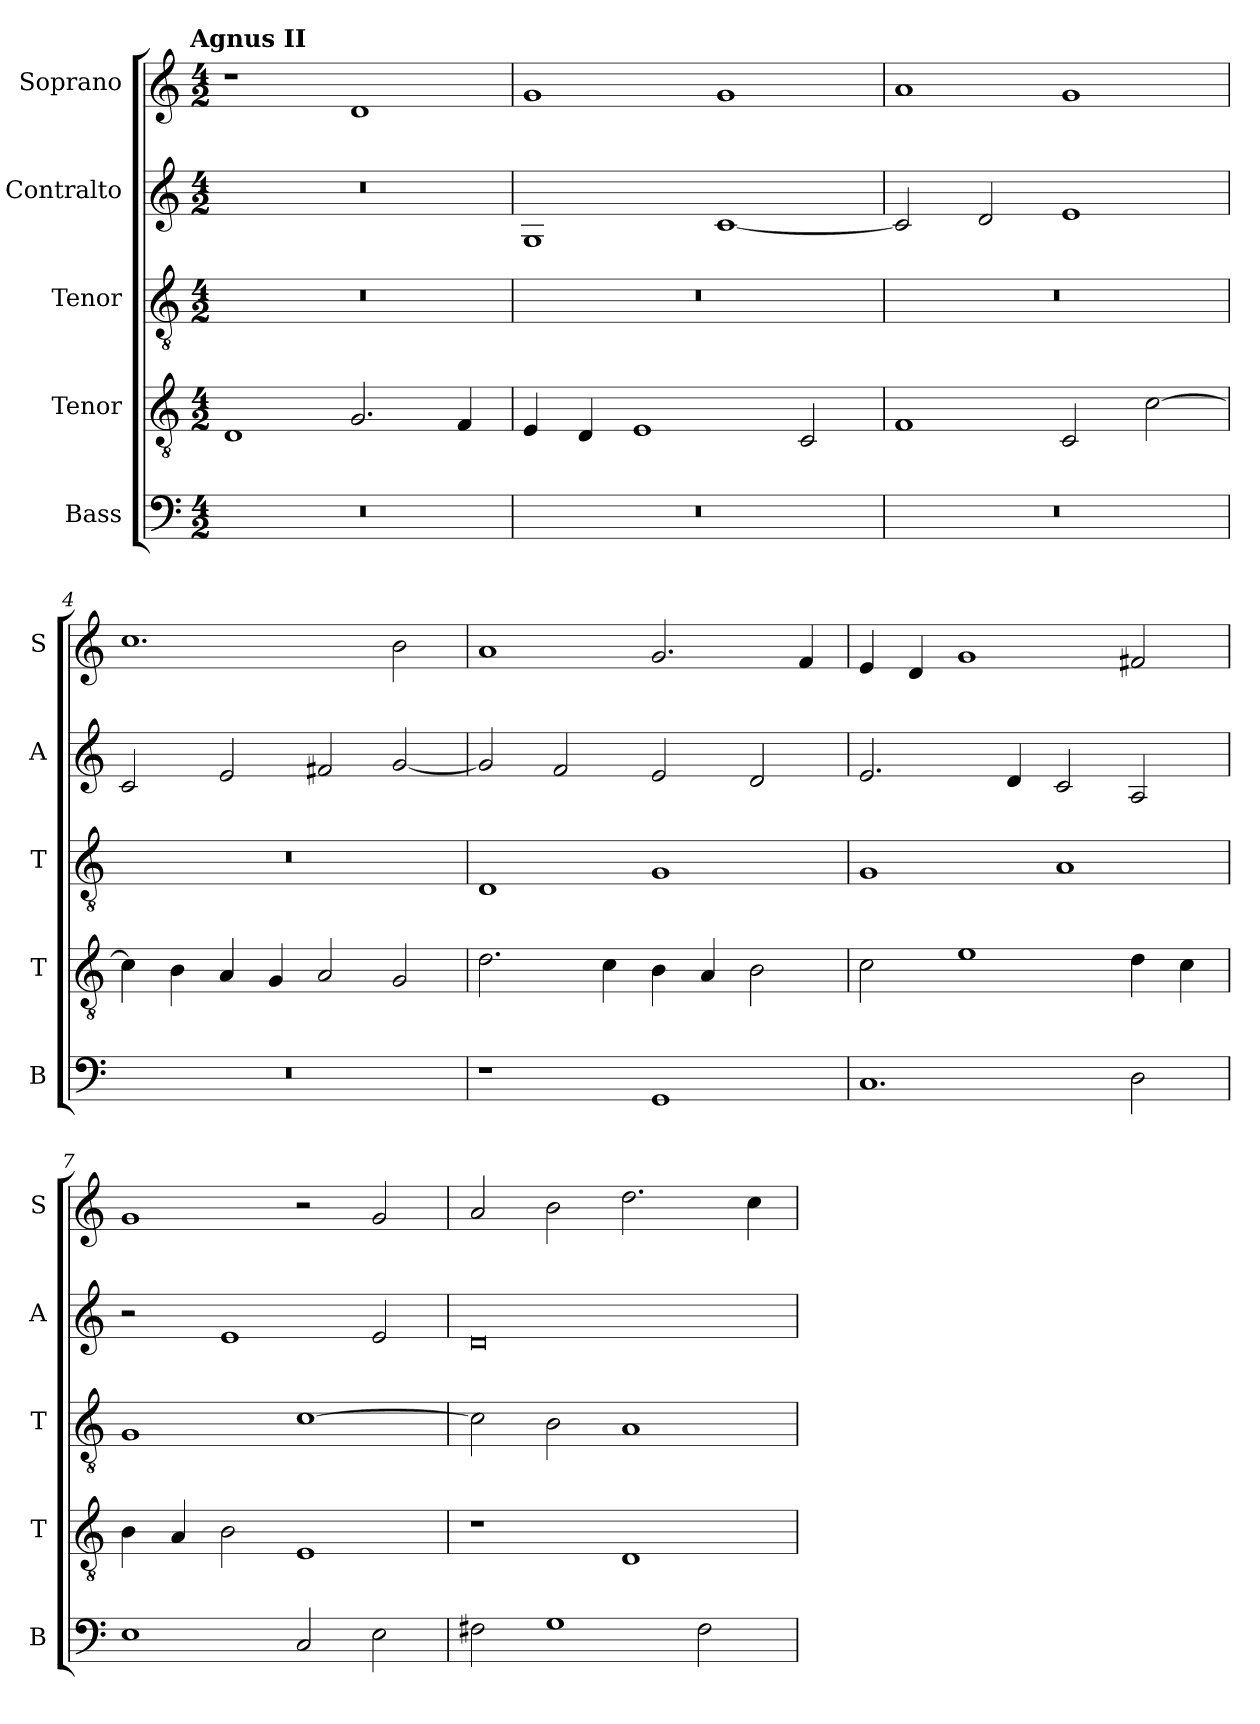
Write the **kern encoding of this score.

**kern	**kern	**kern	**kern	**kern
*part5	*part4	*part3	*part2	*part1
*staff5	*staff4	*staff3	*staff2	*staff1
*I"Bass	*I"Tenor	*I"Tenor	*I"Contralto	*I"Soprano
*I'B	*I'T	*I'T	*I'A	*I'S
*clefF4	*clefGv2	*clefGv2	*clefG2	*clefG2
*k[]	*k[]	*k[]	*k[]	*k[]
*G:mix	*G:mix	*G:mix	*G:mix	*G:mix
!!LO:TX:omd:t=Agnus II
*M4/2	*M4/2	*M4/2	*M4/2	*M4/2
=1	=1	=1	=1	=1
0r	1D	0r	0r	1r
.	2.G	.	.	1d
.	4F	.	.	.
=2	=2	=2	=2	=2
0r	4E	0r	1G	1g
.	4D	.	.	.
.	1E	.	.	.
.	.	.	[1c	1g
.	2C	.	.	.
=3	=3	=3	=3	=3
0r	1F	0r	2c]	1a
.	.	.	2d	.
.	2C	.	1e	1g
.	[2c	.	.	.
=4	=4	=4	=4	=4
0r	4c]	0r	2c	1.cc
.	4B	.	.	.
.	4A	.	2e	.
.	4G	.	.	.
.	2A	.	2f#X	.
.	2G	.	[2g	2b
=5	=5	=5	=5	=5
1r	2.d	1D	2g]	1a
.	.	.	2f	.
.	4c	.	.	.
1GG	4B	1G	2e	2.g
.	4A	.	.	.
.	2B	.	2d	.
.	.	.	.	4f
=6	=6	=6	=6	=6
1.C	2c	1G	2.e	4e
.	.	.	.	4d
.	1e	.	.	1g
.	.	.	4d	.
.	.	1A	2c	.
2D	4d	.	2A	2f#X
.	4c	.	.	.
=7	=7	=7	=7	=7
1E	4B	1G	2r	1g
.	4A	.	.	.
.	2B	.	1e	.
2C	1E	[1c	.	2r
2E	.	.	2e	2g
=8	=8	=8	=8	=8
2F#X	1r	2c]	0d	2a
1G	.	2B	.	2b
.	1D	1A	.	2.dd
2F#	.	.	.	.
.	.	.	.	4cc
=	=	=	=	=
*-	*-	*-	*-	*-
